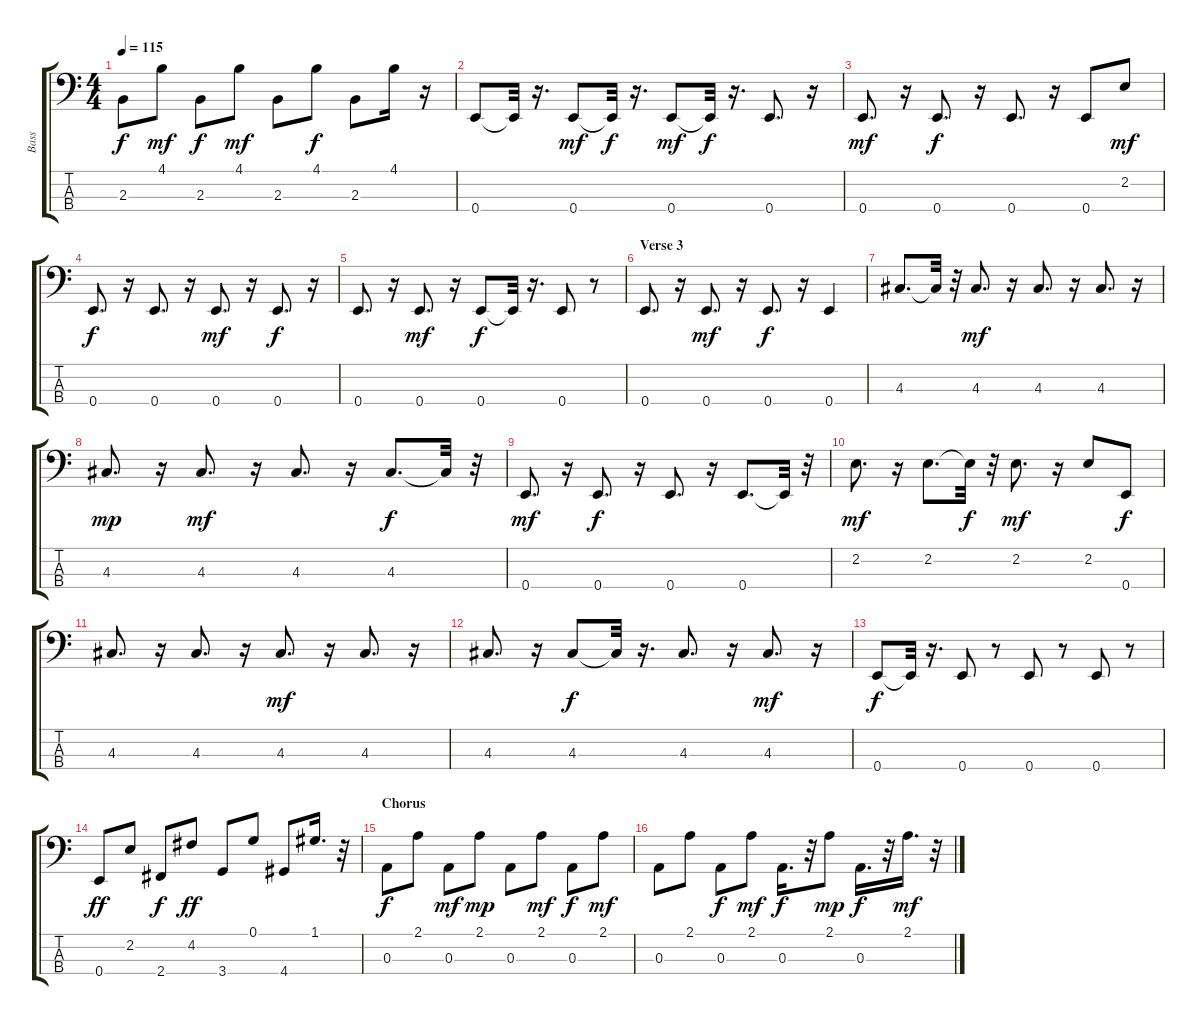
\track ("Bass" "Bass") {instrument fretlessbass}
\staff {score tabs}
\tuning (G2 D2 A1 E1) {hide}
\ts (4 4)
\tempo 115
\clef f4
\ks c
2.3.8{dy f} 4.1.8{dy mf} 2.3.8{dy f} 4.1.8{dy mf} 2.3.8 4.1.8{dy f} 2.3.8 4.1.16 r.16 |
0.4.8 0.4{t}.32 r.16{d} 0.4.8{dy mf} 0.4{t}.32{dy f} r.16{d} 0.4.8{dy mf} 0.4{t}.32{dy f} r.16{d} 0.4.8{d} r.16 |
0.4.8{d dy mf} r.16 0.4.8{d dy f} r.16 0.4.8{d} r.16 0.4.8 2.2.8{dy mf} |
0.4.8{d dy f} r.16 0.4.8{d} r.16 0.4.8{d dy mf} r.16 0.4.8{d dy f} r.16 |
0.4.8{d} r.16 0.4.8{d dy mf} r.16 0.4.8{dy f} 0.4{t}.32 r.16{d} 0.4.8 r.8 |
\section ("" "Verse 3")
0.4.8{d} r.16 0.4.8{d dy mf} r.16 0.4.8{d dy f} r.16 0.4.4 |
4.3.8{d} 4.3{t}.32 r.32 4.3.8{d dy mf} r.16 4.3.8{d} r.16 4.3.8{d} r.16 |
4.3.8{d dy mp} r.16 4.3.8{d dy mf} r.16 4.3.8{d} r.16 4.3.8{d dy f} 4.3{t}.32 r.32 |
0.4.8{d dy mf} r.16 0.4.8{d dy f} r.16 0.4.8{d} r.16 0.4.8{d} 0.4{t}.32 r.32 |
2.2.8{d dy mf} r.16 2.2.8{d} 2.2{t}.32{dy f} r.32 2.2.8{d dy mf} r.16 2.2.8 0.4.8{dy f} |
4.3.8{d} r.16 4.3.8{d} r.16 4.3.8{d dy mf} r.16 4.3.8{d} r.16 |
4.3.8{d} r.16 4.3.8{dy f} 4.3{t}.32 r.16{d} 4.3.8{d} r.16 4.3.8{d dy mf} r.16 |
0.4.8{dy f} 0.4{t}.32 r.16{d} 0.4.8 r.8 0.4.8 r.8 0.4.8 r.8 |
0.4.8{dy ff} 2.2.8 2.4.8{dy f} 4.2.8{dy ff} 3.4.8 0.1.8 4.4.8 1.1.16{d} r.32 |
\section ("" "Chorus")
0.3.8{dy f} 2.1.8 0.3.8{dy mf} 2.1.8{dy mp} 0.3.8 2.1.8{dy mf} 0.3.8{dy f} 2.1.8{dy mf} |
0.3.8 2.1.8 0.3.8{dy f} 2.1.8{dy mf} 0.3.16{d dy f} r.32 2.1.8{dy mp} 0.3.16{d dy f} r.32 2.1.16{d dy mf} r.32
